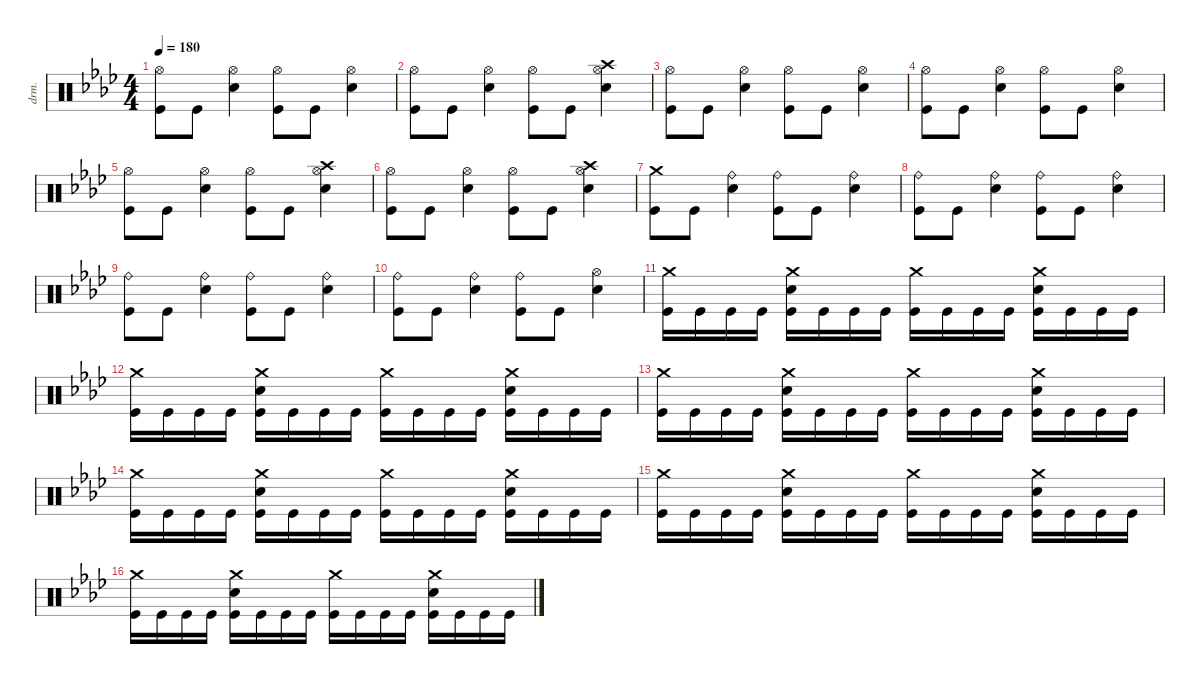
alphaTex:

\defaultSystemsLayout 4
\hideDynamics
\bracketExtendMode nobrackets
\track ("Percussion" "drm.") {instrument percussion}
\staff {score}
\articulation defaults
\ts (4 4)
\tempo 180
\clef neutral
\ks fminor
("Hi-Hat (open)"{acc forcenatural} "Kick (hit)"{acc forcenatural}).8{dy f} "Kick (hit)"{acc forcenatural}.8 ("Hi-Hat (open)"{acc forcenatural} "Snare (hit) 2"{acc forcenatural}).4 ("Hi-Hat (open)"{acc forcenatural} "Kick (hit)"{acc forcenatural}).8 "Kick (hit)"{acc forcenatural}.8 ("Hi-Hat (open)"{acc forcenatural} "Snare (hit) 2"{acc forcenatural}).4 |
("Hi-Hat (open)"{acc forcenatural} "Kick (hit)"{acc forcenatural}).8 "Kick (hit)"{acc forcenatural}.8 ("Hi-Hat (open)"{acc forcenatural} "Snare (hit) 2"{acc forcenatural}).4 ("Hi-Hat (open)"{acc forcenatural} "Kick (hit)"{acc forcenatural}).8 "Kick (hit)"{acc forcenatural}.8 ("Hi-Hat (open)"{acc forcenatural} "Crash high (hit)"{acc forcenatural} "Snare (hit) 2"{acc forcenatural}).4 |
("Hi-Hat (open)"{acc forcenatural} "Kick (hit)"{acc forcenatural}).8 "Kick (hit)"{acc forcenatural}.8 ("Hi-Hat (open)"{acc forcenatural} "Snare (hit) 2"{acc forcenatural}).4 ("Hi-Hat (open)"{acc forcenatural} "Kick (hit)"{acc forcenatural}).8 "Kick (hit)"{acc forcenatural}.8 ("Hi-Hat (open)"{acc forcenatural} "Snare (hit) 2"{acc forcenatural}).4 |
("Hi-Hat (open)"{acc forcenatural} "Kick (hit)"{acc forcenatural}).8 "Kick (hit)"{acc forcenatural}.8 ("Hi-Hat (open)"{acc forcenatural} "Snare (hit) 2"{acc forcenatural}).4 ("Hi-Hat (open)"{acc forcenatural} "Kick (hit)"{acc forcenatural}).8 "Kick (hit)"{acc forcenatural}.8 ("Hi-Hat (open)"{acc forcenatural} "Snare (hit) 2"{acc forcenatural}).4 |
("Hi-Hat (open)"{acc forcenatural} "Kick (hit)"{acc forcenatural}).8 "Kick (hit)"{acc forcenatural}.8 ("Hi-Hat (open)"{acc forcenatural} "Snare (hit) 2"{acc forcenatural}).4 ("Hi-Hat (open)"{acc forcenatural} "Kick (hit)"{acc forcenatural}).8 "Kick (hit)"{acc forcenatural}.8 ("Hi-Hat (open)"{acc forcenatural} "Crash high (hit)"{acc forcenatural} "Snare (hit) 2"{acc forcenatural}).4 |
("Hi-Hat (open)"{acc forcenatural} "Kick (hit)"{acc forcenatural}).8 "Kick (hit)"{acc forcenatural}.8 ("Hi-Hat (open)"{acc forcenatural} "Snare (hit) 2"{acc forcenatural}).4 ("Hi-Hat (open)"{acc forcenatural} "Kick (hit)"{acc forcenatural}).8 "Kick (hit)"{acc forcenatural}.8 ("Hi-Hat (open)"{acc forcenatural} "Crash high (hit)"{acc forcenatural} "Snare (hit) 2"{acc forcenatural}).4 |
("Crash medium (hit)"{acc forcenatural} "Kick (hit)"{acc forcenatural}).8 "Kick (hit)"{acc forcenatural}.8 ("Ride (bell)"{acc forcenatural} "Snare (hit) 2"{acc forcenatural}).4 ("Ride (bell)"{acc forcenatural} "Kick (hit)"{acc forcenatural}).8 "Kick (hit)"{acc forcenatural}.8 ("Ride (bell)"{acc forcenatural} "Snare (hit) 2"{acc forcenatural}).4 |
("Ride (bell)"{acc forcenatural} "Kick (hit)"{acc forcenatural}).8 "Kick (hit)"{acc forcenatural}.8 ("Ride (bell)"{acc forcenatural} "Snare (hit) 2"{acc forcenatural}).4 ("Ride (bell)"{acc forcenatural} "Kick (hit)"{acc forcenatural}).8 "Kick (hit)"{acc forcenatural}.8 ("Ride (bell)"{acc forcenatural} "Snare (hit) 2"{acc forcenatural}).4 |
("Ride (bell)"{acc forcenatural} "Kick (hit)"{acc forcenatural}).8 "Kick (hit)"{acc forcenatural}.8 ("Ride (bell)"{acc forcenatural} "Snare (hit) 2"{acc forcenatural}).4 ("Ride (bell)"{acc forcenatural} "Kick (hit)"{acc forcenatural}).8 "Kick (hit)"{acc forcenatural}.8 ("Ride (bell)"{acc forcenatural} "Snare (hit) 2"{acc forcenatural}).4 |
("Ride (bell)"{acc forcenatural} "Kick (hit)"{acc forcenatural}).8 "Kick (hit)"{acc forcenatural}.8 ("Ride (bell)"{acc forcenatural} "Snare (hit) 2"{acc forcenatural}).4 ("Ride (bell)"{acc forcenatural} "Kick (hit)"{acc forcenatural}).8 "Kick (hit)"{acc forcenatural}.8 ("Hi-Hat (open)"{acc forcenatural} "Snare (hit) 2"{acc forcenatural}).4 |
("Crash medium (hit)"{acc forcenatural} "Kick (hit)"{acc forcenatural}).16 "Kick (hit)"{acc forcenatural}.16 "Kick (hit)"{acc forcenatural}.16 "Kick (hit)"{acc forcenatural}.16 ("Crash medium (hit)"{acc forcenatural} "Snare (hit) 2"{acc forcenatural} "Kick (hit)"{acc forcenatural}).16 "Kick (hit)"{acc forcenatural}.16 "Kick (hit)"{acc forcenatural}.16 "Kick (hit)"{acc forcenatural}.16 ("Crash medium (hit)"{acc forcenatural} "Kick (hit)"{acc forcenatural}).16 "Kick (hit)"{acc forcenatural}.16 "Kick (hit)"{acc forcenatural}.16 "Kick (hit)"{acc forcenatural}.16 ("Crash medium (hit)"{acc forcenatural} "Snare (hit) 2"{acc forcenatural} "Kick (hit)"{acc forcenatural}).16 "Kick (hit)"{acc forcenatural}.16 "Kick (hit)"{acc forcenatural}.16 "Kick (hit)"{acc forcenatural}.16 |
("Crash medium (hit)"{acc forcenatural} "Kick (hit)"{acc forcenatural}).16 "Kick (hit)"{acc forcenatural}.16 "Kick (hit)"{acc forcenatural}.16 "Kick (hit)"{acc forcenatural}.16 ("Crash medium (hit)"{acc forcenatural} "Snare (hit) 2"{acc forcenatural} "Kick (hit)"{acc forcenatural}).16 "Kick (hit)"{acc forcenatural}.16 "Kick (hit)"{acc forcenatural}.16 "Kick (hit)"{acc forcenatural}.16 ("Crash medium (hit)"{acc forcenatural} "Kick (hit)"{acc forcenatural}).16 "Kick (hit)"{acc forcenatural}.16 "Kick (hit)"{acc forcenatural}.16 "Kick (hit)"{acc forcenatural}.16 ("Crash medium (hit)"{acc forcenatural} "Snare (hit) 2"{acc forcenatural} "Kick (hit)"{acc forcenatural}).16 "Kick (hit)"{acc forcenatural}.16 "Kick (hit)"{acc forcenatural}.16 "Kick (hit)"{acc forcenatural}.16 |
("Crash medium (hit)"{acc forcenatural} "Kick (hit)"{acc forcenatural}).16 "Kick (hit)"{acc forcenatural}.16 "Kick (hit)"{acc forcenatural}.16 "Kick (hit)"{acc forcenatural}.16 ("Crash medium (hit)"{acc forcenatural} "Snare (hit) 2"{acc forcenatural} "Kick (hit)"{acc forcenatural}).16 "Kick (hit)"{acc forcenatural}.16 "Kick (hit)"{acc forcenatural}.16 "Kick (hit)"{acc forcenatural}.16 ("Crash medium (hit)"{acc forcenatural} "Kick (hit)"{acc forcenatural}).16 "Kick (hit)"{acc forcenatural}.16 "Kick (hit)"{acc forcenatural}.16 "Kick (hit)"{acc forcenatural}.16 ("Crash medium (hit)"{acc forcenatural} "Snare (hit) 2"{acc forcenatural} "Kick (hit)"{acc forcenatural}).16 "Kick (hit)"{acc forcenatural}.16 "Kick (hit)"{acc forcenatural}.16 "Kick (hit)"{acc forcenatural}.16 |
("Crash medium (hit)"{acc forcenatural} "Kick (hit)"{acc forcenatural}).16 "Kick (hit)"{acc forcenatural}.16 "Kick (hit)"{acc forcenatural}.16 "Kick (hit)"{acc forcenatural}.16 ("Crash medium (hit)"{acc forcenatural} "Snare (hit) 2"{acc forcenatural} "Kick (hit)"{acc forcenatural}).16 "Kick (hit)"{acc forcenatural}.16 "Kick (hit)"{acc forcenatural}.16 "Kick (hit)"{acc forcenatural}.16 ("Crash medium (hit)"{acc forcenatural} "Kick (hit)"{acc forcenatural}).16 "Kick (hit)"{acc forcenatural}.16 "Kick (hit)"{acc forcenatural}.16 "Kick (hit)"{acc forcenatural}.16 ("Crash medium (hit)"{acc forcenatural} "Snare (hit) 2"{acc forcenatural} "Kick (hit)"{acc forcenatural}).16 "Kick (hit)"{acc forcenatural}.16 "Kick (hit)"{acc forcenatural}.16 "Kick (hit)"{acc forcenatural}.16 |
("Crash medium (hit)"{acc forcenatural} "Kick (hit)"{acc forcenatural}).16 "Kick (hit)"{acc forcenatural}.16 "Kick (hit)"{acc forcenatural}.16 "Kick (hit)"{acc forcenatural}.16 ("Crash medium (hit)"{acc forcenatural} "Snare (hit) 2"{acc forcenatural} "Kick (hit)"{acc forcenatural}).16 "Kick (hit)"{acc forcenatural}.16 "Kick (hit)"{acc forcenatural}.16 "Kick (hit)"{acc forcenatural}.16 ("Crash medium (hit)"{acc forcenatural} "Kick (hit)"{acc forcenatural}).16 "Kick (hit)"{acc forcenatural}.16 "Kick (hit)"{acc forcenatural}.16 "Kick (hit)"{acc forcenatural}.16 ("Crash medium (hit)"{acc forcenatural} "Snare (hit) 2"{acc forcenatural} "Kick (hit)"{acc forcenatural}).16 "Kick (hit)"{acc forcenatural}.16 "Kick (hit)"{acc forcenatural}.16 "Kick (hit)"{acc forcenatural}.16 |
("Crash medium (hit)"{acc forcenatural} "Kick (hit)"{acc forcenatural}).16 "Kick (hit)"{acc forcenatural}.16 "Kick (hit)"{acc forcenatural}.16 "Kick (hit)"{acc forcenatural}.16 ("Crash medium (hit)"{acc forcenatural} "Snare (hit) 2"{acc forcenatural} "Kick (hit)"{acc forcenatural}).16 "Kick (hit)"{acc forcenatural}.16 "Kick (hit)"{acc forcenatural}.16 "Kick (hit)"{acc forcenatural}.16 ("Crash medium (hit)"{acc forcenatural} "Kick (hit)"{acc forcenatural}).16 "Kick (hit)"{acc forcenatural}.16 "Kick (hit)"{acc forcenatural}.16 "Kick (hit)"{acc forcenatural}.16 ("Crash medium (hit)"{acc forcenatural} "Snare (hit) 2"{acc forcenatural} "Kick (hit)"{acc forcenatural}).16 "Kick (hit)"{acc forcenatural}.16 "Kick (hit)"{acc forcenatural}.16 "Kick (hit)"{acc forcenatural}.16
